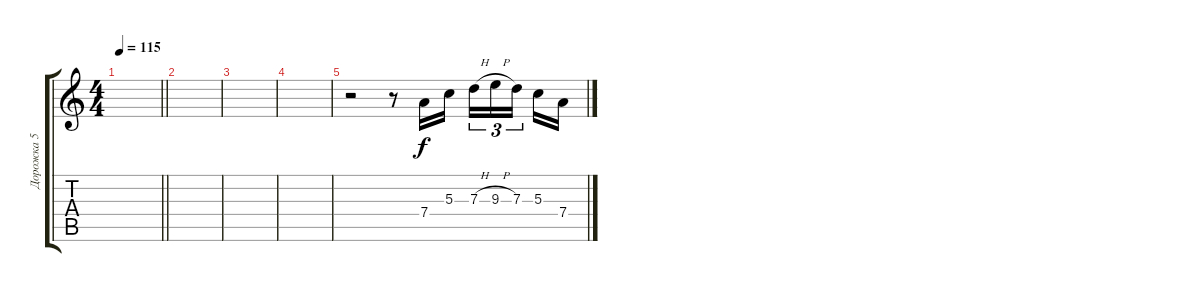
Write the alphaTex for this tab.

\track ("Дорожка 5" "Дорожка 5") {instrument acousticguitarnylon}
\staff {score tabs}
\tuning (E4 B3 G3 D3 A2 E2) {hide}
\ts (4 4)
\tempo 115
\clef g2
\barLineRight lightlight
\ks c
|
|
|
|
r.2 r.8 7.4.16 5.3.16 7.3{h}.16{tu (3 2)} 9.3{h}.16{tu (3 2)} 7.3.16{tu (3 2) beam splitsecondary} 5.3.16 7.4.16
